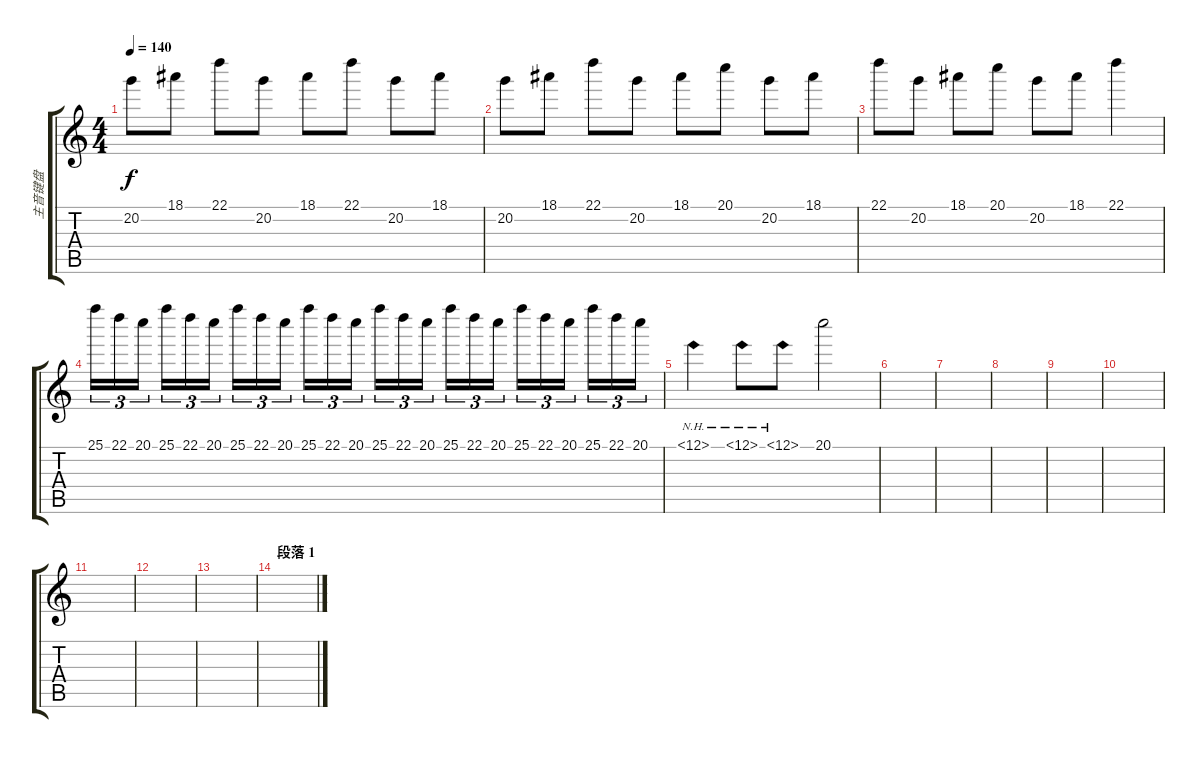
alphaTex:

\track ("主音键盘" "主音键盘") {instrument distortionguitar}
\staff {score tabs}
\tuning (E4 B3 G3 D3 A2 E2) {hide}
\ts (4 4)
\tempo 140
\clef g2
\ks c
20.2.8{dy f} 18.1.8 22.1.8 20.2.8 18.1.8 22.1.8 20.2.8 18.1.8 |
20.2.8 18.1.8 22.1.8 20.2.8 18.1.8 20.1.8 20.2.8 18.1.8 |
22.1.8 20.2.8 18.1.8 20.1.8 20.2.8 18.1.8 22.1.4 |
25.1.16{tu (3 2)} 22.1.16{tu (3 2)} 20.1.16{tu (3 2)} 25.1.16{tu (3 2)} 22.1.16{tu (3 2)} 20.1.16{tu (3 2)} 25.1.16{tu (3 2)} 22.1.16{tu (3 2)} 20.1.16{tu (3 2)} 25.1.16{tu (3 2)} 22.1.16{tu (3 2)} 20.1.16{tu (3 2)} 25.1.16{tu (3 2)} 22.1.16{tu (3 2)} 20.1.16{tu (3 2)} 25.1.16{tu (3 2)} 22.1.16{tu (3 2)} 20.1.16{tu (3 2)} 25.1.16{tu (3 2)} 22.1.16{tu (3 2)} 20.1.16{tu (3 2)} 25.1.16{tu (3 2)} 22.1.16{tu (3 2)} 20.1.16{tu (3 2)} |
20.1{nh}.4 20.1{nh}.8 20.1{nh}.8 20.1.2 |
|
|
|
|
|
|
|
|
\section ("" "段落 1")
